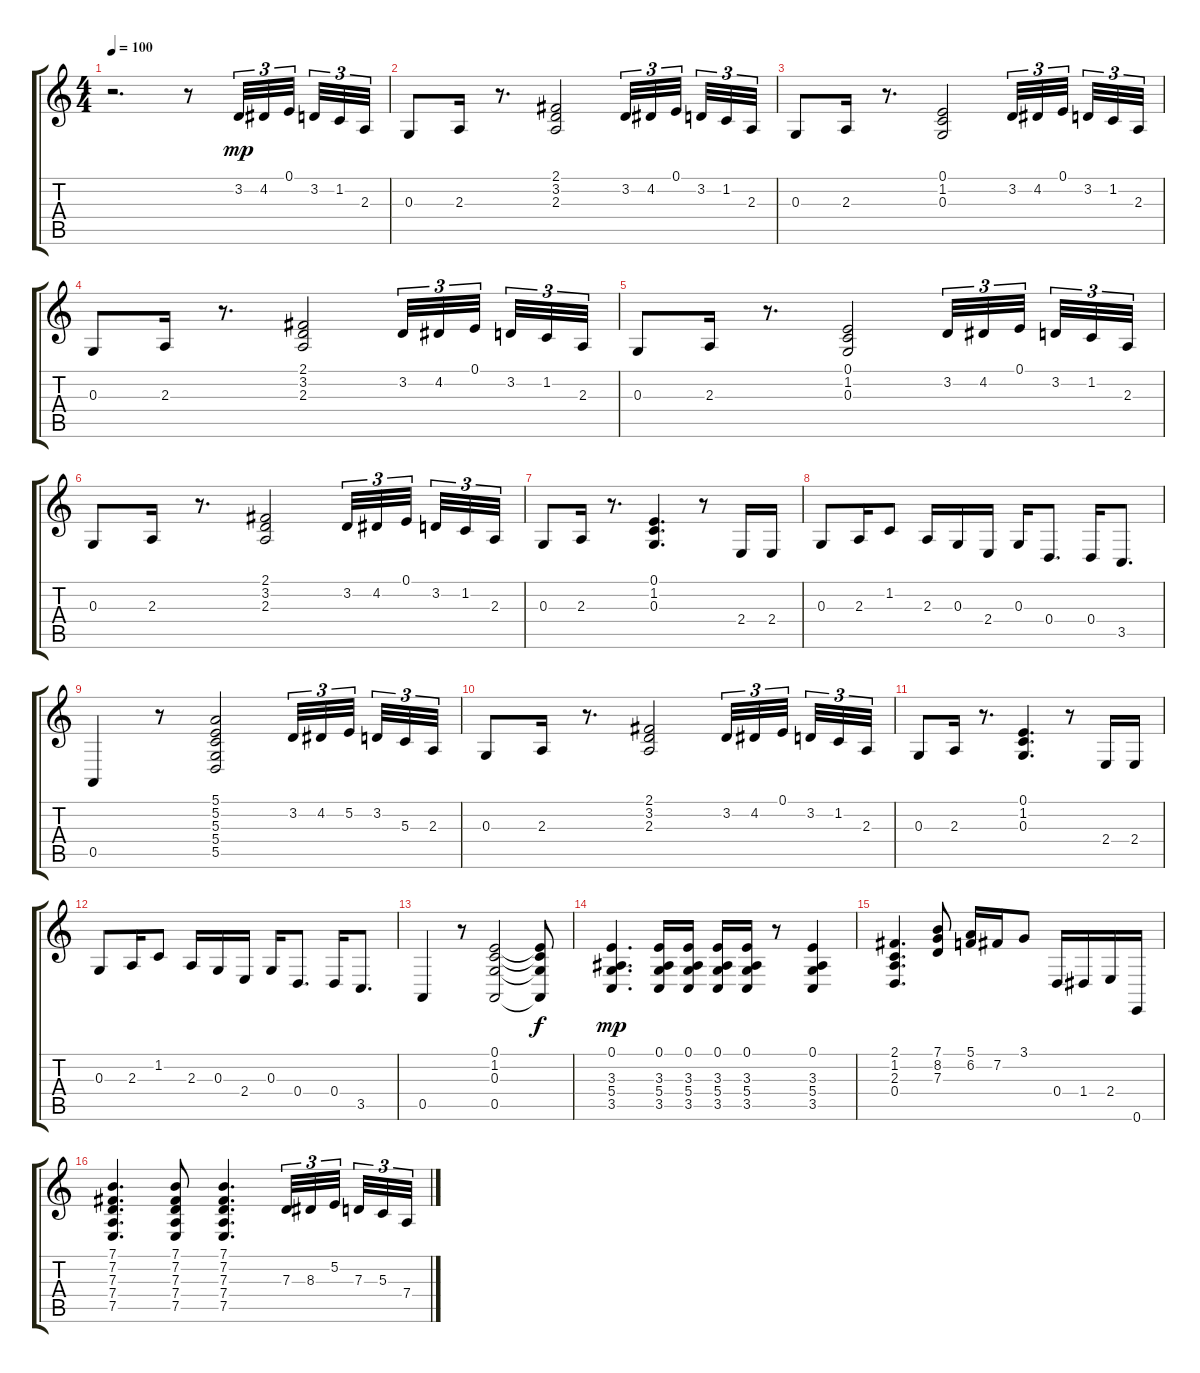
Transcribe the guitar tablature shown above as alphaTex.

\track "" {instrument drawbarorgan}
\staff {score tabs}
\tuning (E4 B3 G3 D3 A2 E2) {hide}
\ts (4 4)
\tempo 100
\clef g2
\ks c
r.2{d dy mp instrument drawbarorgan} r.8 3.2.32{tu (3 2)} 4.2.32{tu (3 2)} 0.1.32{tu (3 2) beam splitsecondary} 3.2.32{tu (3 2)} 1.2.32{tu (3 2)} 2.3.32{tu (3 2)} |
0.3.8 2.3.16 r.8{d} (2.1 3.2 2.3).2 3.2.32{tu (3 2)} 4.2.32{tu (3 2)} 0.1.32{tu (3 2) beam splitsecondary} 3.2.32{tu (3 2)} 1.2.32{tu (3 2)} 2.3.32{tu (3 2)} |
0.3.8 2.3.16 r.8{d} (0.1 1.2 0.3).2 3.2.32{tu (3 2)} 4.2.32{tu (3 2)} 0.1.32{tu (3 2) beam splitsecondary} 3.2.32{tu (3 2)} 1.2.32{tu (3 2)} 2.3.32{tu (3 2)} |
0.3.8 2.3.16 r.8{d} (2.1 3.2 2.3).2 3.2.32{tu (3 2)} 4.2.32{tu (3 2)} 0.1.32{tu (3 2) beam splitsecondary} 3.2.32{tu (3 2)} 1.2.32{tu (3 2)} 2.3.32{tu (3 2)} |
0.3.8 2.3.16 r.8{d} (0.1 1.2 0.3).2 3.2.32{tu (3 2)} 4.2.32{tu (3 2)} 0.1.32{tu (3 2) beam splitsecondary} 3.2.32{tu (3 2)} 1.2.32{tu (3 2)} 2.3.32{tu (3 2)} |
0.3.8 2.3.16 r.8{d} (2.1 3.2 2.3).2 3.2.32{tu (3 2)} 4.2.32{tu (3 2)} 0.1.32{tu (3 2) beam splitsecondary} 3.2.32{tu (3 2)} 1.2.32{tu (3 2)} 2.3.32{tu (3 2)} |
0.3.8 2.3.16 r.8{d} (0.1 1.2 0.3).4{d} r.8 2.4.16 2.4.16 |
0.3.8 2.3.16 1.2.8 2.3.16 0.3.16 2.4.16 0.3.16 0.4.8{d} 0.4.16 3.5.8{d} |
0.5.4 r.8 (5.1 5.2 5.3 5.4 5.5).2 3.2.32{tu (3 2)} 4.2.32{tu (3 2)} 5.2.32{tu (3 2) beam splitsecondary} 3.2.32{tu (3 2)} 5.3.32{tu (3 2)} 2.3.32{tu (3 2)} |
0.3.8 2.3.16 r.8{d} (2.1 3.2 2.3).2 3.2.32{tu (3 2)} 4.2.32{tu (3 2)} 0.1.32{tu (3 2) beam splitsecondary} 3.2.32{tu (3 2)} 1.2.32{tu (3 2)} 2.3.32{tu (3 2)} |
0.3.8 2.3.16 r.8{d} (0.1 1.2 0.3).4{d} r.8 2.4.16 2.4.16 |
0.3.8 2.3.16 1.2.8 2.3.16 0.3.16 2.4.16 0.3.16 0.4.8{d} 0.4.16 3.5.8{d} |
0.5.4 r.8 (0.1 1.2 0.3 0.5).2 (0.1{t} 1.2{t} 0.3{t} 0.5{t}).8{dy f} |
(0.1 3.3 5.4 3.5).4{d dy mp} (0.1 3.3 5.4 3.5).16 (0.1 3.3 5.4 3.5).16 (0.1 3.3 5.4 3.5).16 (0.1 3.3 5.4 3.5).16 r.8 (0.1 3.3 5.4 3.5).4 |
(2.1 1.2 2.3 0.4).4{d} (7.1 8.2 7.3).8 (5.1 6.2).16 7.2.16 3.1.8 0.4.16 1.4.16 2.4.16 0.6.16 |
(7.1 7.2 7.3 7.4 7.5).4{d} (7.1 7.2 7.3 7.4 7.5).8 (7.1 7.2 7.3 7.4 7.5).4{d} 7.3.32{tu (3 2)} 8.3.32{tu (3 2)} 5.2.32{tu (3 2) beam splitsecondary} 7.3.32{tu (3 2)} 5.3.32{tu (3 2)} 7.4.32{tu (3 2)}
